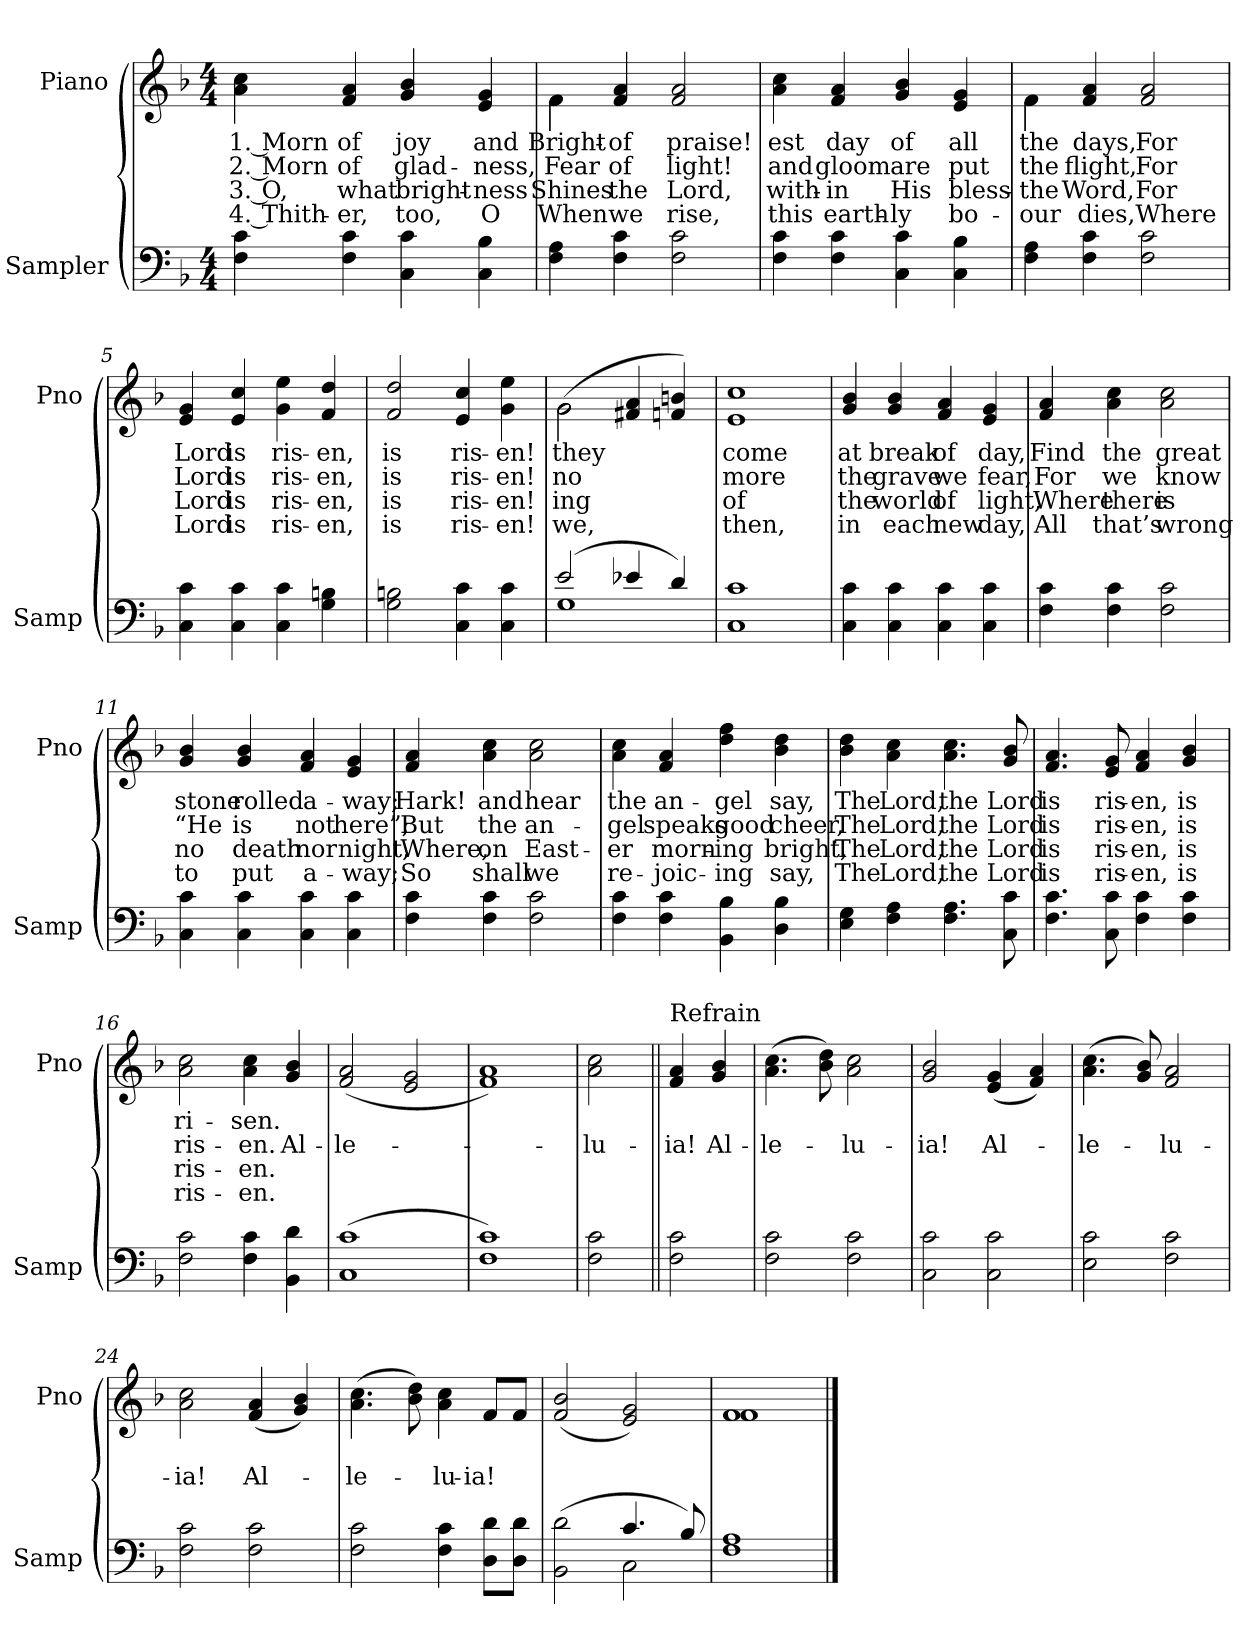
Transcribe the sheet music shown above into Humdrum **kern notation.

**kern	**kern	**text	**text	**text	**text
*part2	*part1	*part1	*part1	*part1	*part1
*staff2	*staff1	*staff1	*staff1	*staff1	*staff1
*I"Sampler	*I"Piano	*	*	*	*
*I'Samp	*I'Pno	*	*	*	*
*clefF4	*clefG2	*	*	*	*
*k[b-]	*k[b-]	*	*	*	*
*F:	*F:	*	*	*	*
*M4/4	*M4/4	*	*	*	*
=1	=1	=1	=1	=1	=1
4F 4c	4a 4cc	1. Morn	2. Morn	3. O,	4. Thith-
4F 4c	4f 4a	of	of	what	-er,
4C 4c	4g 4b-	joy	glad-	bright-	too,
4C 4B-	4e 4g	and	-ness,	-ness	O
=2	=2	=2	=2	=2	=2
*	*^	*	*	*	*
4F 4A	4f\	4f	Bright-	Fear	Shines	When
4F 4c	4f 4a	2.ryy	of	of	the	we
2F 2c	2f 2a	.	praise!	light!	Lord,	rise,
*	*v	*v	*	*	*	*
=3	=3	=3	=3	=3	=3
4F 4c	4a 4cc	-est	and	with-	this
4F 4c	4f 4a	day	gloom	-in	earth-
4C 4c	4g 4b-	of	are	His	-ly
4C 4B-	4e 4g	all	put	bless-	bo-
=4	=4	=4	=4	=4	=4
*	*^	*	*	*	*
4F 4A	4f\	4f	the	the	the	our
4F 4c	4f 4a	2.ryy	days,	flight,	Word,	dies,
2F 2c	2f 2a	.	For	For	For	Where
*	*v	*v	*	*	*	*
=5	=5	=5	=5	=5	=5
4C 4c	4e 4g	Lord	Lord	Lord	Lord
4C 4c	4e 4cc	is	is	is	is
4C 4c	4g 4ee	ris-	ris-	ris-	ris-
4G 4Bn	4f 4dd	-en,	-en,	-en,	-en,
=6	=6	=6	=6	=6	=6
2G 2Bn	2f 2dd	is	is	is	is
4C 4c	4e 4cc	ris-	ris-	ris-	ris-
4C 4c	4g 4ee	-en!	-en!	-en!	-en!
=7	=7	=7	=7	=7	=7
*^	*^	*	*	*	*
(2e/	1G	(2g\	2g	they	no	-ing	we,
4e-X/	.	4f#X 4a	2ryy	.	.	.	.
4d/)	.	4fn 4bn)	.	.	.	.	.
*v	*v	*	*	*	*	*	*
*	*v	*v	*	*	*	*
=8	=8	=8	=8	=8	=8
1C 1c	1e 1cc	come	more	of	then,
=9	=9	=9	=9	=9	=9
4C 4c	4g 4b-	at	the	the	in
4C 4c	4g 4b-	break	grave	world	each
4C 4c	4f 4a	of	we	of	new
4C 4c	4e 4g	day,	fear,	light,	day,
=10	=10	=10	=10	=10	=10
4F 4c	4f 4a	Find	For	Where	All
4F 4c	4a 4cc	the	we	there	that’s
2F 2c	2a 2cc	great	know	is	wrong
=11	=11	=11	=11	=11	=11
4C 4c	4g 4b-	stone	“He	no	to
4C 4c	4g 4b-	rolled	is	death	put
4C 4c	4f 4a	a-	not	nor	a-
4C 4c	4e 4g	-way;	here”;	night,	-way;
=12	=12	=12	=12	=12	=12
4F 4c	4f 4a	Hark!	But	Where,	So
4F 4c	4a 4cc	and	the	on	shall
2F 2c	2a 2cc	hear	an-	East-	we
=13	=13	=13	=13	=13	=13
4F 4c	4a 4cc	the	-gel	-er	re-
4F 4c	4f 4a	an-	speaks	morn-	-joic-
4BB- 4B-	4dd 4ff	-gel	good	-ing	-ing
4D 4B-	4b- 4dd	say,	cheer,	bright,	say,
=14	=14	=14	=14	=14	=14
4E 4G	4b- 4dd	The	The	The	The
4F 4A	4a 4cc	Lord,	Lord,	Lord,	Lord,
4.F 4.A	4.a 4.cc	the	the	the	the
8C 8c	8g 8b-	Lord	Lord	Lord	Lord
=15	=15	=15	=15	=15	=15
4.F 4.c	4.f 4.a	is	is	is	is
8C 8c	8e 8g	ris-	ris-	ris-	ris-
4F 4c	4f 4a	-en,	-en,	-en,	-en,
4F 4c	4g 4b-	is	is	is	is
=16	=16	=16	=16	=16	=16
2F 2c	2a 2cc	ri-	ris-	ris-	ris-
4F 4c	4a 4cc	-sen.	-en.	-en.	-en.
4BB- 4d	4g 4b-	.	Al-	.	.
=17	=17	=17	=17	=17	=17
(1C 1c	(2f 2a	.	-le-	.	.
.	2e 2g	.	.	.	.
=18	=18	=18	=18	=18	=18
1F 1c)	1f 1a)	.	.	.	.
=19	=19	=19	=19	=19	=19
2F 2c	2a 2cc	.	-lu-	.	.
=20||	=20||	=20||	=20||	=20||	=20||
!	!LO:TX:t=Refrain	!	!	!	!
2F 2c	4f 4a	.	-ia!	.	.
.	4g 4b-	.	Al-	.	.
=21	=21	=21	=21	=21	=21
2F 2c	(4.a 4.cc	.	-le-	.	.
.	8b- 8dd)	.	.	.	.
2F 2c	2a 2cc	.	-lu-	.	.
=22	=22	=22	=22	=22	=22
2C 2c	2g 2b-	.	-ia!	.	.
2C 2c	(4e 4g	.	Al-	.	.
.	4f 4a)	.	.	.	.
=23	=23	=23	=23	=23	=23
2E 2c	(4.a 4.cc	.	-le-	.	.
.	8g 8b-)	.	.	.	.
2F 2c	2f 2a	.	-lu-	.	.
=24	=24	=24	=24	=24	=24
2F 2c	2a 2cc	.	-ia!	.	.
2F 2c	(4f 4a	.	Al-	.	.
.	4g 4b-)	.	.	.	.
=25	=25	=25	=25	=25	=25
2F 2c	(4.a 4.cc	.	-le-	.	.
.	8b- 8dd)	.	.	.	.
4F 4c	4a 4cc	.	-lu-	.	.
8D\ 8d\L	8f/L	.	-ia!	.	.
8D\ 8d\J	8f/J	.	.	.	.
=26	=26	=26	=26	=26	=26
*^	*	*	*	*	*
(2BB- 2d	2ryy	(2f 2b-	.	.	.	.
4.c/	2C	2e 2g)	.	.	.	.
8B-/)	.	.	.	.	.	.
*v	*v	*	*	*	*	*
=27	=27	=27	=27	=27	=27
*	*^	*	*	*	*
1F 1A	1f\	1f	.	.	.	.
*	*v	*v	*	*	*	*
==	==	==	==	==	==
*-	*-	*-	*-	*-	*-
